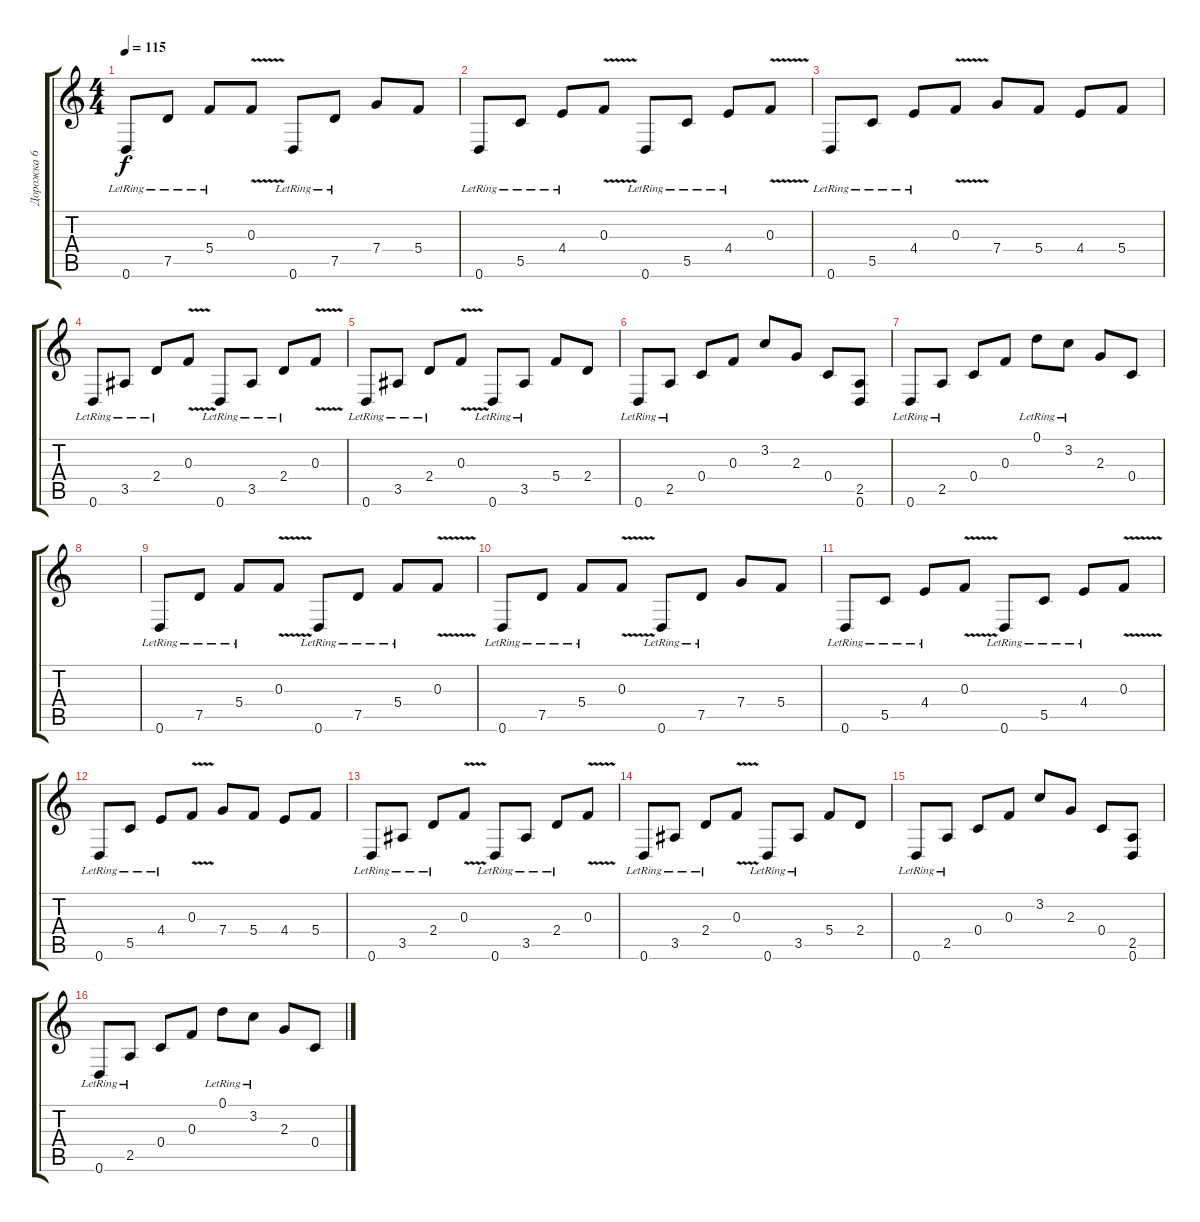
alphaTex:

\track ("Дорожка 6" "Дорожка 6") {instrument acousticguitarsteel}
\staff {score tabs}
\tuning (D4 A3 F3 C3 G2 D2) {hide}
\ts (4 4)
\tempo 115
\clef g2
\ks c
0.6{lr}.8{dy f} 7.5{lr}.8 5.4{lr}.8 0.3{v}.8 0.6{lr}.8 7.5{lr}.8 7.4.8 5.4.8 |
0.6{lr}.8 5.5{lr}.8 4.4{lr}.8 0.3{v}.8 0.6{lr}.8 5.5{lr}.8 4.4{lr}.8 0.3{v}.8 |
0.6{lr}.8 5.5{lr}.8 4.4{lr}.8 0.3{v}.8 7.4.8 5.4.8 4.4.8 5.4.8 |
0.6{lr}.8 3.5{lr}.8 2.4{lr}.8 0.3{v}.8 0.6{lr}.8 3.5{lr}.8 2.4{lr}.8 0.3{v}.8 |
0.6{lr}.8 3.5{lr}.8 2.4{lr}.8 0.3{v}.8 0.6{lr}.8 3.5{lr}.8 5.4.8 2.4.8 |
0.6{lr}.8 2.5{lr}.8 0.4.8 0.3.8 3.2.8 2.3.8 0.4.8 (2.5 0.6).8 |
0.6{lr}.8 2.5{lr}.8 0.4.8 0.3.8 0.1{lr}.8 3.2{lr}.8 2.3.8 0.4.8 |
|
0.6{lr}.8 7.5{lr}.8 5.4{lr}.8 0.3{v}.8 0.6{lr}.8 7.5{lr}.8 5.4{lr}.8 0.3{v}.8 |
0.6{lr}.8 7.5{lr}.8 5.4{lr}.8 0.3{v}.8 0.6{lr}.8 7.5{lr}.8 7.4.8 5.4.8 |
0.6{lr}.8 5.5{lr}.8 4.4{lr}.8 0.3{v}.8 0.6{lr}.8 5.5{lr}.8 4.4{lr}.8 0.3{v}.8 |
0.6{lr}.8 5.5{lr}.8 4.4{lr}.8 0.3{v}.8 7.4.8 5.4.8 4.4.8 5.4.8 |
0.6{lr}.8 3.5{lr}.8 2.4{lr}.8 0.3{v}.8 0.6{lr}.8 3.5{lr}.8 2.4{lr}.8 0.3{v}.8 |
0.6{lr}.8 3.5{lr}.8 2.4{lr}.8 0.3{v}.8 0.6{lr}.8 3.5{lr}.8 5.4.8 2.4.8 |
0.6{lr}.8 2.5{lr}.8 0.4.8 0.3.8 3.2.8 2.3.8 0.4.8 (2.5 0.6).8 |
0.6{lr}.8 2.5{lr}.8 0.4.8 0.3.8 0.1{lr}.8 3.2{lr}.8 2.3.8 0.4.8
